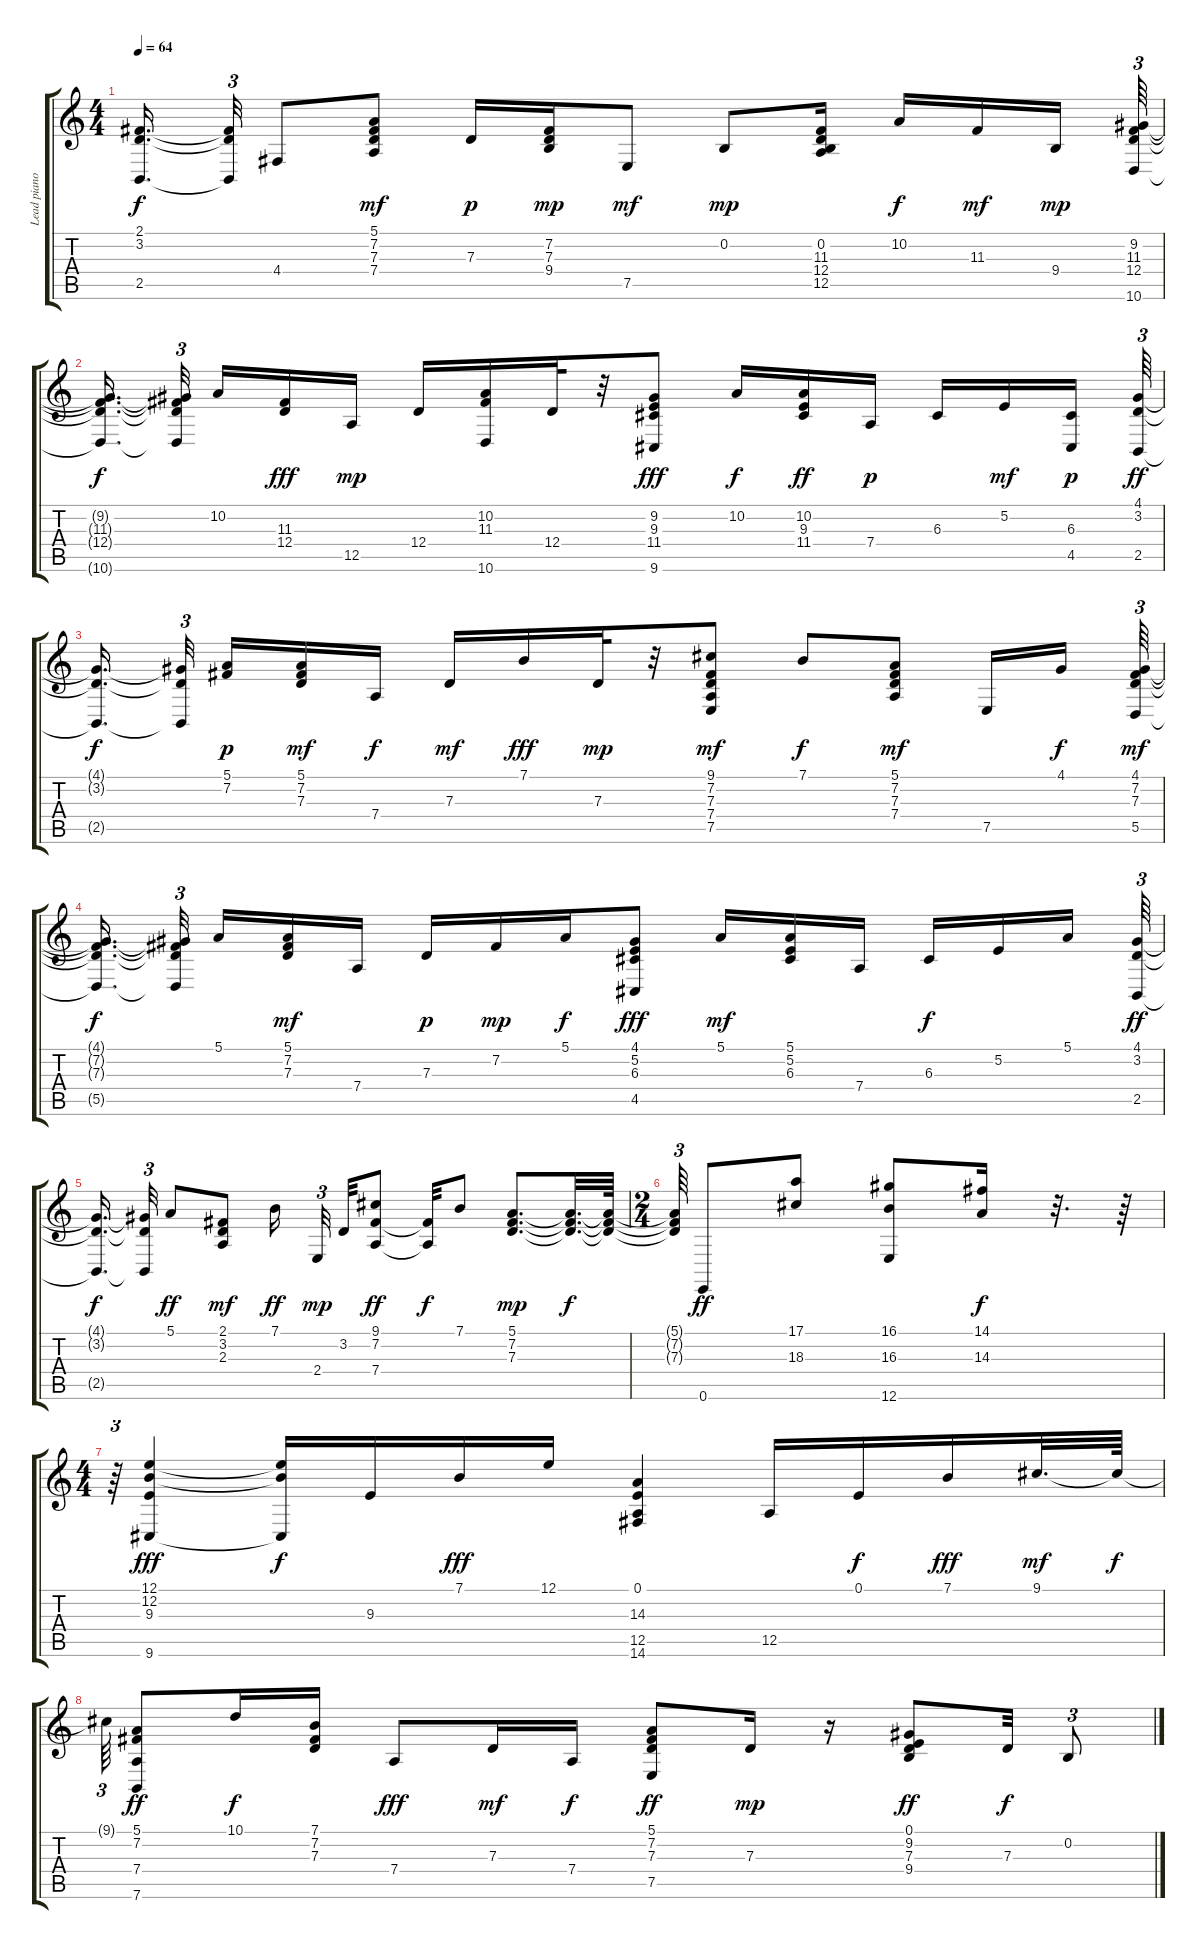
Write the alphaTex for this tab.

\track ("Lead piano" "Lead piano") {instrument acousticgrandpiano}
\staff {score tabs}
\tuning (E4 B3 G3 D3 A2 E2) {hide}
\ts (4 4)
\tempo 64
\clef g2
\ks c
(2.1{t} 3.2{t} 2.5{t}).16{d dy f beam splitsecondary} (2.1{t} 3.2{t} 2.5{t}).32{tu (3 2)} 4.4.8 (5.1 7.2 7.3 7.4).8{dy mf} 7.3.16{dy p} (7.2 7.3 9.4).16{dy mp} 7.5.8{dy mf} 0.2.8{dy mp} (0.2 11.3 12.4 12.5).16 10.2.16{dy f} 11.3.16{dy mf} 9.4.16{dy mp beam splitsecondary} (9.2 11.3 12.4 10.6).64{tu (3 2)} |
(9.2{t} 11.3{t} 12.4{t} 10.6{t}).16{d dy f beam splitsecondary} (9.2{t} 11.3{t} 12.4{t} 10.6{t}).32{tu (3 2) beam splitsecondary} 10.2.16 (11.3 12.4).16{dy fff} 12.5.16{dy mp} 12.4.16 (10.2 11.3 10.6).16 12.4.32 r.32 (9.2 9.3 11.4 9.6).8{dy fff} 10.2.16{dy f} (10.2 9.3 11.4).16{dy ff} 7.4.16{dy p} 6.3.16 5.2.16{dy mf} (6.3 4.5).16{dy p beam splitsecondary} (4.1 3.2 2.5).64{tu (3 2) dy ff} |
(4.1{t} 3.2{t} 2.5{t}).16{d dy f beam splitsecondary} (4.1{t} 3.2{t} 2.5{t}).32{tu (3 2) beam splitsecondary} (5.1 7.2).16{dy p} (5.1 7.2 7.3).16{dy mf} 7.4.16{dy f} 7.3.16{dy mf} 7.1.16{dy fff} 7.3.32{dy mp} r.32 (9.1 7.2 7.3 7.4 7.5).8{dy mf} 7.1.8{dy f} (5.1 7.2 7.3 7.4).8{dy mf} 7.5.16 4.1.16{dy f beam splitsecondary} (4.1 7.2 7.3 5.5).64{tu (3 2) dy mf} |
(4.1{t} 7.2{t} 7.3{t} 5.5{t}).16{d dy f beam splitsecondary} (4.1{t} 7.2{t} 7.3{t} 5.5{t}).32{tu (3 2) beam splitsecondary} 5.1.16 (5.1 7.2 7.3).16{dy mf} 7.4.16 7.3.16{dy p} 7.2.16{dy mp} 5.1.16{dy f} (4.1 5.2 6.3 4.5).8{dy fff} 5.1.16{dy mf} (5.1 5.2 6.3).16 7.4.16 6.3.16{dy f} 5.2.16 5.1.16{beam splitsecondary} (4.1 3.2 2.5).64{tu (3 2) dy ff} |
(4.1{t} 3.2{t} 2.5{t}).16{d dy f beam splitsecondary} (4.1{t} 3.2{t} 2.5{t}).32{tu (3 2)} 5.1.8{dy ff} (2.1 3.2 2.3).8{dy mf} 7.1.16{dy ff beam splitsecondary} 2.4.32{tu (3 2) dy mp beam splitsecondary} 3.2.32 (9.1 7.2 7.4).8{dy ff} (7.2{t} 7.4{t}).32{dy f} 7.1.8 (5.1 7.2 7.3).8{d dy mp} (5.1{t} 7.2{t} 7.3{t}).32{d dy f} (5.1{t} 7.2{t} 7.3{t}).64 |
\ts (2 4)
(5.1{t} 7.2{t} 7.3{t}).64{tu (3 2)} 0.6.8{dy ff} (17.1 18.3).8 (16.1 16.3 12.6).8 (14.1 14.3).16{dy f} r.32{d} r.64 |
\ts (4 4)
r.64{tu (3 2)} (12.1 12.2 9.3 9.6).4{dy fff} (12.1{t} 12.2{t} 9.6{t}).16{dy f} 9.3.16 7.1.16{dy fff} 12.1.16 (0.1 14.3 12.5 14.6).4 12.5.16 0.1.16{dy f} 7.1.16{dy fff} 9.1.32{d dy mf} 9.1{t}.64{dy f} |
9.1{t}.64{tu (3 2)} (5.1 7.2 7.4 7.6).8{dy ff} 10.1.16{dy f} (7.1 7.2 7.3).16 7.4.8{dy fff} 7.3.16{dy mf} 7.4.16{dy f} (5.1 7.2 7.3 7.5).8{dy ff} 7.3.16{dy mp} r.16 (0.1 9.2 7.3 9.4).8{dy ff} 7.3.32{dy f} 0.2.8{tu (3 2)}
